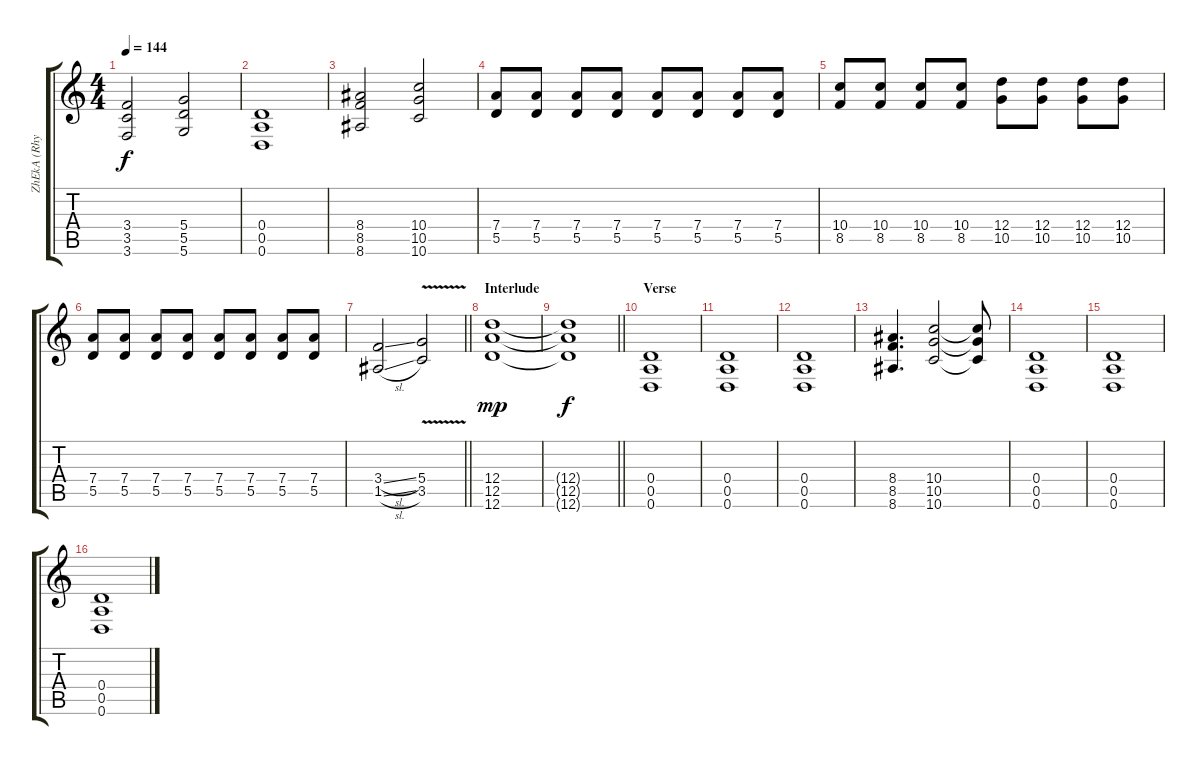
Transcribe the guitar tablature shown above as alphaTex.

\track ("ZhEkA (Rhytm Guitar)" "ZhEkA (Rhy") {instrument distortionguitar}
\staff {score tabs}
\tuning (E4 B3 G3 D3 A2 D2) {hide}
\ts (4 4)
\tempo 144
\clef g2
\ks c
(3.4 3.5 3.6).2{dy f} (5.4 5.5 5.6).2 |
(0.4 0.5 0.6).1 |
(8.4 8.5 8.6).2 (10.4 10.5 10.6).2 |
(7.4 5.5).8 (7.4 5.5).8 (7.4 5.5).8 (7.4 5.5).8 (7.4 5.5).8 (7.4 5.5).8 (7.4 5.5).8 (7.4 5.5).8 |
(10.4 8.5).8 (10.4 8.5).8 (10.4 8.5).8 (10.4 8.5).8 (12.4 10.5).8 (12.4 10.5).8 (12.4 10.5).8 (12.4 10.5).8 |
(7.4 5.5).8 (7.4 5.5).8 (7.4 5.5).8 (7.4 5.5).8 (7.4 5.5).8 (7.4 5.5).8 (7.4 5.5).8 (7.4 5.5).8 |
\barLineRight lightlight
(3.4{sl} 1.5{sl}).2 (5.4{v} 3.5{v}).2 |
\section ("" "Interlude")
(12.4 12.5 12.6).1{dy mp} |
\barLineRight lightlight
(12.4{t} 12.5{t} 12.6{t}).1{dy f} |
\section ("" "Verse")
(0.4 0.5 0.6).1{volume 12} |
(0.4 0.5 0.6).1 |
(0.4 0.5 0.6).1 |
(8.4 8.5 8.6).4{d} (10.4 10.5 10.6).2 (10.4{t} 10.5{t} 10.6{t}).8 |
(0.4 0.5 0.6).1{volume 12} |
(0.4 0.5 0.6).1 |
(0.4 0.5 0.6).1
